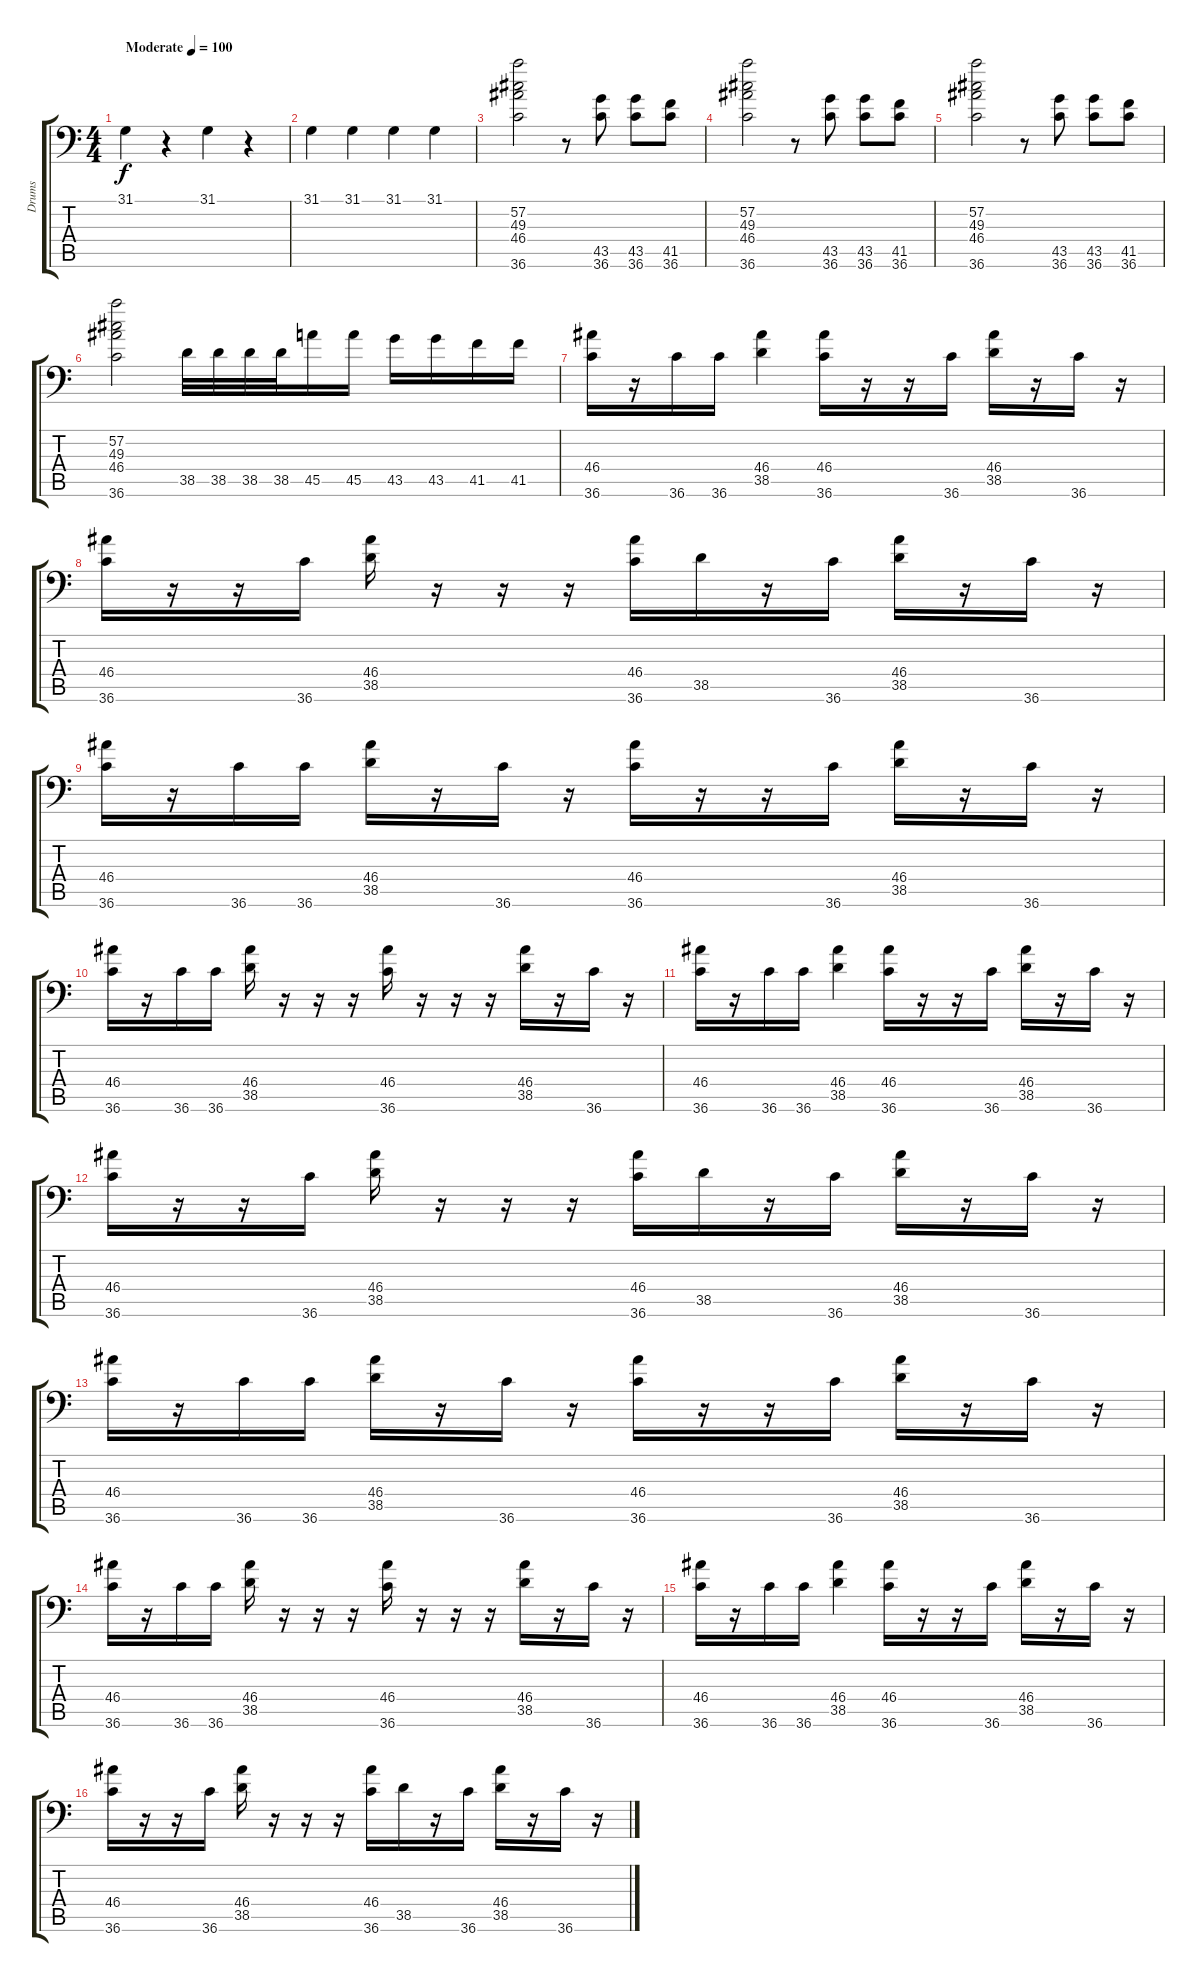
\track ("Drums" "Drums") {instrument acousticgrandpiano}
\staff {score tabs}
\tuning (C-1 C-1 C-1 C-1 C-1 C-1) {hide}
\ts (4 4)
\tempo (100 "Moderate")
\clef f4
\ks c
31.1.4{dy f instrument acousticgrandpiano} r.4 31.1.4 r.4 |
31.1.4 31.1.4 31.1.4 31.1.4 |
(57.2 49.3 46.4 36.6).2 r.8 (43.5 36.6).8 (43.5 36.6).8 (41.5 36.6).8 |
(57.2 49.3 46.4 36.6).2 r.8 (43.5 36.6).8 (43.5 36.6).8 (41.5 36.6).8 |
(57.2 49.3 46.4 36.6).2 r.8 (43.5 36.6).8 (43.5 36.6).8 (41.5 36.6).8 |
(57.2 49.3 46.4 36.6).2 38.5.32 38.5.32 38.5.32 38.5.32 45.5.16 45.5.16 43.5.16 43.5.16 41.5.16 41.5.16 |
(46.4 36.6).16 r.16 36.6.16 36.6.16 (46.4 38.5).4 (46.4 36.6).16 r.16 r.16 36.6.16 (46.4 38.5).16 r.16 36.6.16 r.16 |
(46.4 36.6).16 r.16 r.16 36.6.16 (46.4 38.5).16 r.16 r.16 r.16 (46.4 36.6).16 38.5.16 r.16 36.6.16 (46.4 38.5).16 r.16 36.6.16 r.16 |
(46.4 36.6).16 r.16 36.6.16 36.6.16 (46.4 38.5).16 r.16 36.6.16 r.16 (46.4 36.6).16 r.16 r.16 36.6.16 (46.4 38.5).16 r.16 36.6.16 r.16 |
(46.4 36.6).16 r.16 36.6.16 36.6.16 (46.4 38.5).16 r.16 r.16 r.16 (46.4 36.6).16 r.16 r.16 r.16 (46.4 38.5).16 r.16 36.6.16 r.16 |
(46.4 36.6).16 r.16 36.6.16 36.6.16 (46.4 38.5).4 (46.4 36.6).16 r.16 r.16 36.6.16 (46.4 38.5).16 r.16 36.6.16 r.16 |
(46.4 36.6).16 r.16 r.16 36.6.16 (46.4 38.5).16 r.16 r.16 r.16 (46.4 36.6).16 38.5.16 r.16 36.6.16 (46.4 38.5).16 r.16 36.6.16 r.16 |
(46.4 36.6).16 r.16 36.6.16 36.6.16 (46.4 38.5).16 r.16 36.6.16 r.16 (46.4 36.6).16 r.16 r.16 36.6.16 (46.4 38.5).16 r.16 36.6.16 r.16 |
(46.4 36.6).16 r.16 36.6.16 36.6.16 (46.4 38.5).16 r.16 r.16 r.16 (46.4 36.6).16 r.16 r.16 r.16 (46.4 38.5).16 r.16 36.6.16 r.16 |
(46.4 36.6).16 r.16 36.6.16 36.6.16 (46.4 38.5).4 (46.4 36.6).16 r.16 r.16 36.6.16 (46.4 38.5).16 r.16 36.6.16 r.16 |
(46.4 36.6).16 r.16 r.16 36.6.16 (46.4 38.5).16 r.16 r.16 r.16 (46.4 36.6).16 38.5.16 r.16 36.6.16 (46.4 38.5).16 r.16 36.6.16 r.16
